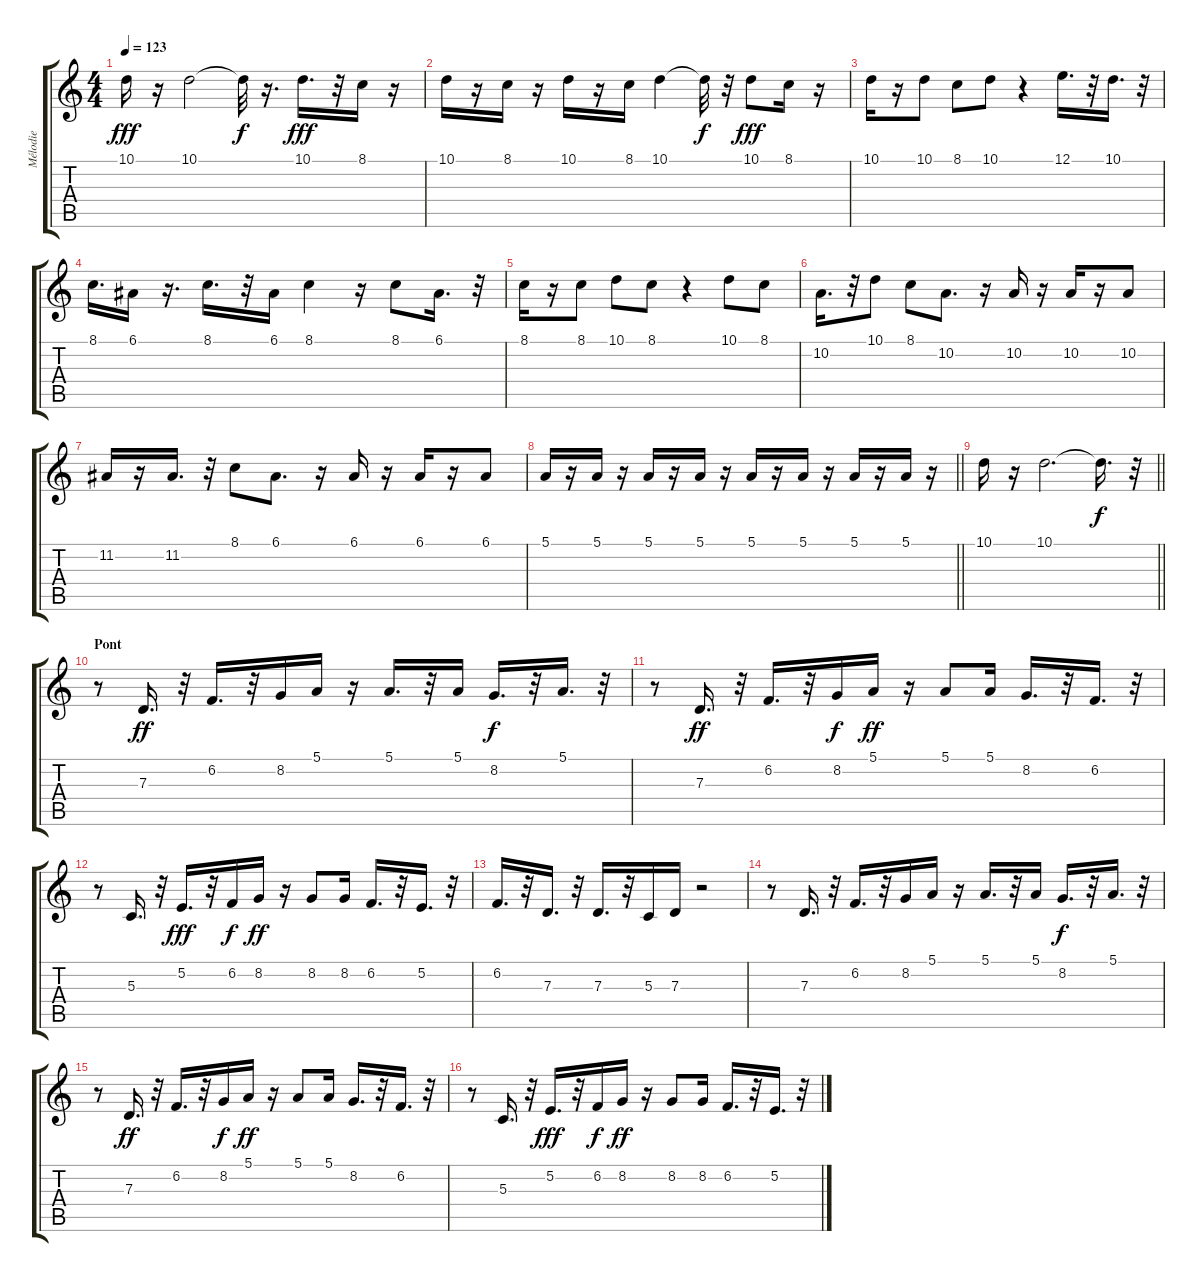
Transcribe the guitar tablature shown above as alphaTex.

\track ("Mélodie" "Mélodie") {instrument trumpet}
\staff {score tabs}
\tuning (E4 B3 G3 D3 A2 E2) {hide}
\ts (4 4)
\tempo 123
\clef g2
\ks c
10.1.16{dy fff} r.16 10.1.2 10.1{t}.32{dy f} r.16{d} 10.1.16{d dy fff} r.32 8.1.16 r.16 |
10.1.16 r.16 8.1.16 r.16 10.1.16 r.16 8.1.16 10.1.4 10.1{t}.32{dy f} r.32 10.1.8{dy fff} 8.1.16 r.16 |
10.1.16 r.16 10.1.8 8.1.8 10.1.8 r.4 12.1.16{d} r.32 10.1.16{d} r.32 |
8.1.16{d} 6.1.16 r.16{d} 8.1.16{d} r.32 6.1.16 8.1.4 r.16 8.1.8 6.1.16{d} r.32 |
8.1.16 r.16 8.1.8 10.1.8 8.1.8 r.4 10.1.8 8.1.8 |
10.2.16{d} r.32 10.1.8 8.1.8 10.2.8{d} r.16 10.2.16 r.16 10.2.16 r.16 10.2.8 |
11.2.16 r.16 11.2.16{d} r.32 8.1.8 6.1.8{d} r.16 6.1.16 r.16 6.1.16 r.16 6.1.8 |
\barLineRight lightlight
5.1.16 r.16 5.1.16 r.16 5.1.16 r.16 5.1.16 r.16 5.1.16 r.16 5.1.16 r.16 5.1.16 r.16 5.1.16 r.16 |
\section ("" "")
\barLineRight lightlight
10.1.16 r.16 10.1.2{d} 10.1{t}.16{d dy f} r.32 |
\section ("" "Pont")
r.8{instrument overdrivenguitar} 7.3.16{d dy ff} r.32 6.2.16{d} r.32 8.2.16 5.1.16 r.16 5.1.16{d} r.32 5.1.16 8.2.16{d dy f} r.32 5.1.16{d} r.32 |
r.8 7.3.16{d dy ff} r.32 6.2.16{d} r.32 8.2.16{dy f} 5.1.16{dy ff} r.16 5.1.8 5.1.16 8.2.16{d} r.32 6.2.16{d} r.32 |
r.8 5.3.16{d} r.32 5.2.16{d dy fff} r.32 6.2.16{dy f} 8.2.16{dy ff} r.16 8.2.8 8.2.16 6.2.16{d} r.32 5.2.16{d} r.32 |
6.2.16{d} r.32 7.3.16{d} r.32 7.3.16{d} r.32 5.3.16 7.3.16 r.2 |
r.8 7.3.16{d} r.32 6.2.16{d} r.32 8.2.16 5.1.16 r.16 5.1.16{d} r.32 5.1.16 8.2.16{d dy f} r.32 5.1.16{d} r.32 |
r.8 7.3.16{d dy ff} r.32 6.2.16{d} r.32 8.2.16{dy f} 5.1.16{dy ff} r.16 5.1.8 5.1.16 8.2.16{d} r.32 6.2.16{d} r.32 |
r.8 5.3.16{d} r.32 5.2.16{d dy fff} r.32 6.2.16{dy f} 8.2.16{dy ff} r.16 8.2.8 8.2.16 6.2.16{d} r.32 5.2.16{d} r.32
